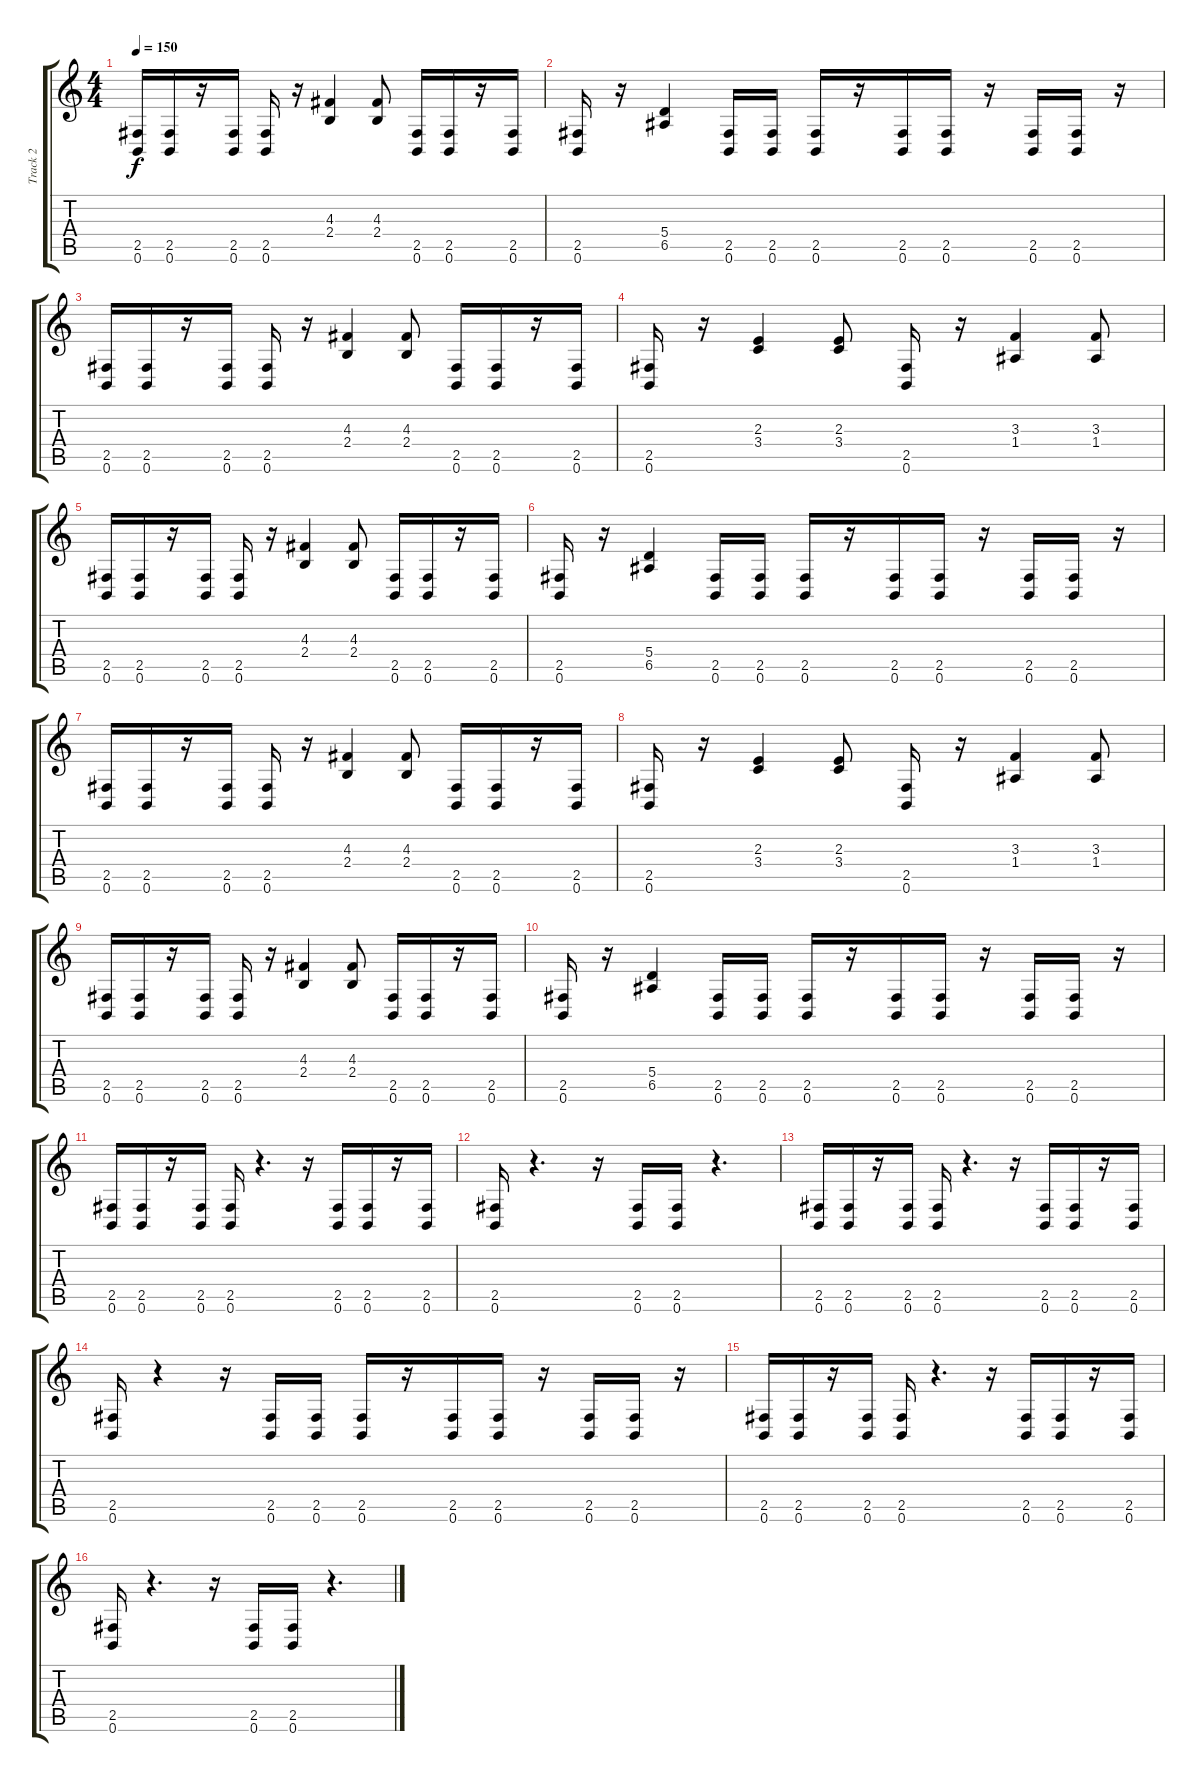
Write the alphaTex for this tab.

\track ("Track 2" "Track 2") {instrument distortionguitar}
\staff {score tabs}
\tuning (B3 G3 D3 A2 E2 B1) {hide}
\ts (4 4)
\tempo 150
\clef g2
\ks c
(2.5 0.6).16{dy f} (2.5 0.6).16 r.16 (2.5 0.6).16 (2.5 0.6).16 r.16 (4.3 2.4).4 (4.3 2.4).8 (2.5 0.6).16 (2.5 0.6).16 r.16 (2.5 0.6).16 |
(2.5 0.6).16 r.16 (5.4 6.5).4 (2.5 0.6).16 (2.5 0.6).16 (2.5 0.6).16 r.16 (2.5 0.6).16 (2.5 0.6).16 r.16 (2.5 0.6).16 (2.5 0.6).16 r.16 |
(2.5 0.6).16 (2.5 0.6).16 r.16 (2.5 0.6).16 (2.5 0.6).16 r.16 (4.3 2.4).4 (4.3 2.4).8 (2.5 0.6).16 (2.5 0.6).16 r.16 (2.5 0.6).16 |
(2.5 0.6).16 r.16 (2.3 3.4).4 (2.3 3.4).8 (2.5 0.6).16 r.16 (3.3 1.4).4 (3.3 1.4).8 |
(2.5 0.6).16 (2.5 0.6).16 r.16 (2.5 0.6).16 (2.5 0.6).16 r.16 (4.3 2.4).4 (4.3 2.4).8 (2.5 0.6).16 (2.5 0.6).16 r.16 (2.5 0.6).16 |
(2.5 0.6).16 r.16 (5.4 6.5).4 (2.5 0.6).16 (2.5 0.6).16 (2.5 0.6).16 r.16 (2.5 0.6).16 (2.5 0.6).16 r.16 (2.5 0.6).16 (2.5 0.6).16 r.16 |
(2.5 0.6).16 (2.5 0.6).16 r.16 (2.5 0.6).16 (2.5 0.6).16 r.16 (4.3 2.4).4 (4.3 2.4).8 (2.5 0.6).16 (2.5 0.6).16 r.16 (2.5 0.6).16 |
(2.5 0.6).16 r.16 (2.3 3.4).4 (2.3 3.4).8 (2.5 0.6).16 r.16 (3.3 1.4).4 (3.3 1.4).8 |
(2.5 0.6).16 (2.5 0.6).16 r.16 (2.5 0.6).16 (2.5 0.6).16 r.16 (4.3 2.4).4 (4.3 2.4).8 (2.5 0.6).16 (2.5 0.6).16 r.16 (2.5 0.6).16 |
(2.5 0.6).16 r.16 (5.4 6.5).4 (2.5 0.6).16 (2.5 0.6).16 (2.5 0.6).16 r.16 (2.5 0.6).16 (2.5 0.6).16 r.16 (2.5 0.6).16 (2.5 0.6).16 r.16 |
(2.5 0.6).16 (2.5 0.6).16 r.16 (2.5 0.6).16 (2.5 0.6).16 r.4{d} r.16 (2.5 0.6).16 (2.5 0.6).16 r.16 (2.5 0.6).16 |
(2.5 0.6).16 r.4{d} r.16 (2.5 0.6).16 (2.5 0.6).16 r.4{d} |
(2.5 0.6).16 (2.5 0.6).16 r.16 (2.5 0.6).16 (2.5 0.6).16 r.4{d} r.16 (2.5 0.6).16 (2.5 0.6).16 r.16 (2.5 0.6).16 |
(2.5 0.6).16 r.4 r.16 (2.5 0.6).16 (2.5 0.6).16 (2.5 0.6).16 r.16 (2.5 0.6).16 (2.5 0.6).16 r.16 (2.5 0.6).16 (2.5 0.6).16 r.16 |
(2.5 0.6).16 (2.5 0.6).16 r.16 (2.5 0.6).16 (2.5 0.6).16 r.4{d} r.16 (2.5 0.6).16 (2.5 0.6).16 r.16 (2.5 0.6).16 |
(2.5 0.6).16 r.4{d} r.16 (2.5 0.6).16 (2.5 0.6).16 r.4{d}
